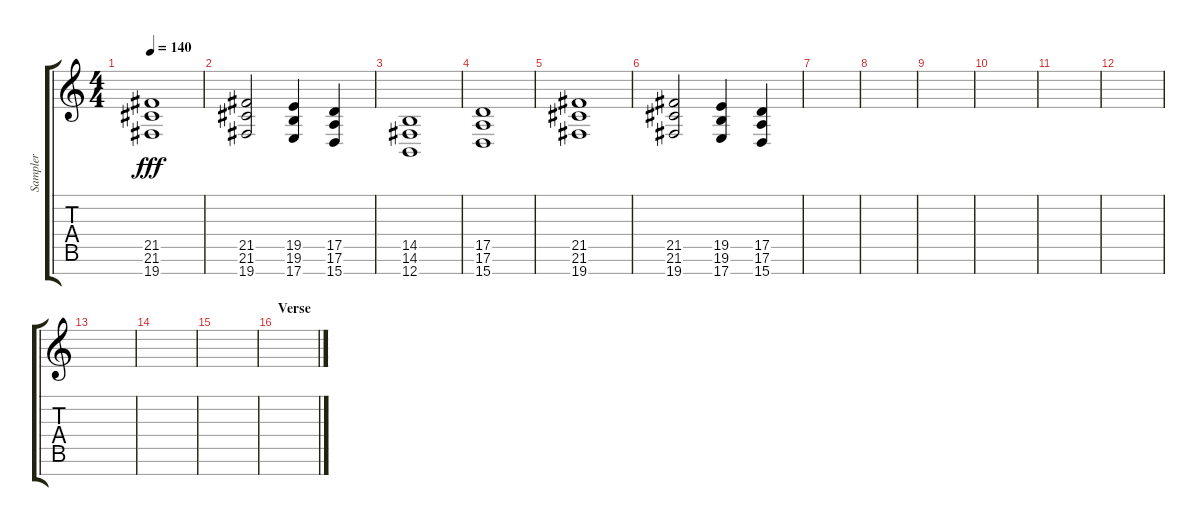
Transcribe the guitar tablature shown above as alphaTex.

\track ("Sampler" "Sampler") {instrument pizzicatostrings}
\staff {score tabs}
\tuning (E4 B3 G3 D3 A2 E2 B1) {hide}
\ts (4 4)
\tempo 140
\clef g2
\ks c
(21.5 21.6 19.7).1{dy fff} |
(21.5 21.6 19.7).2 (19.5 19.6 17.7).4 (17.5 17.6 15.7).4 |
(14.5 14.6 12.7).1 |
(17.5 17.6 15.7).1 |
(21.5 21.6 19.7).1 |
(21.5 21.6 19.7).2 (19.5 19.6 17.7).4 (17.5 17.6 15.7).4 |
|
|
|
|
|
|
|
|
|
\section ("" "Verse")
